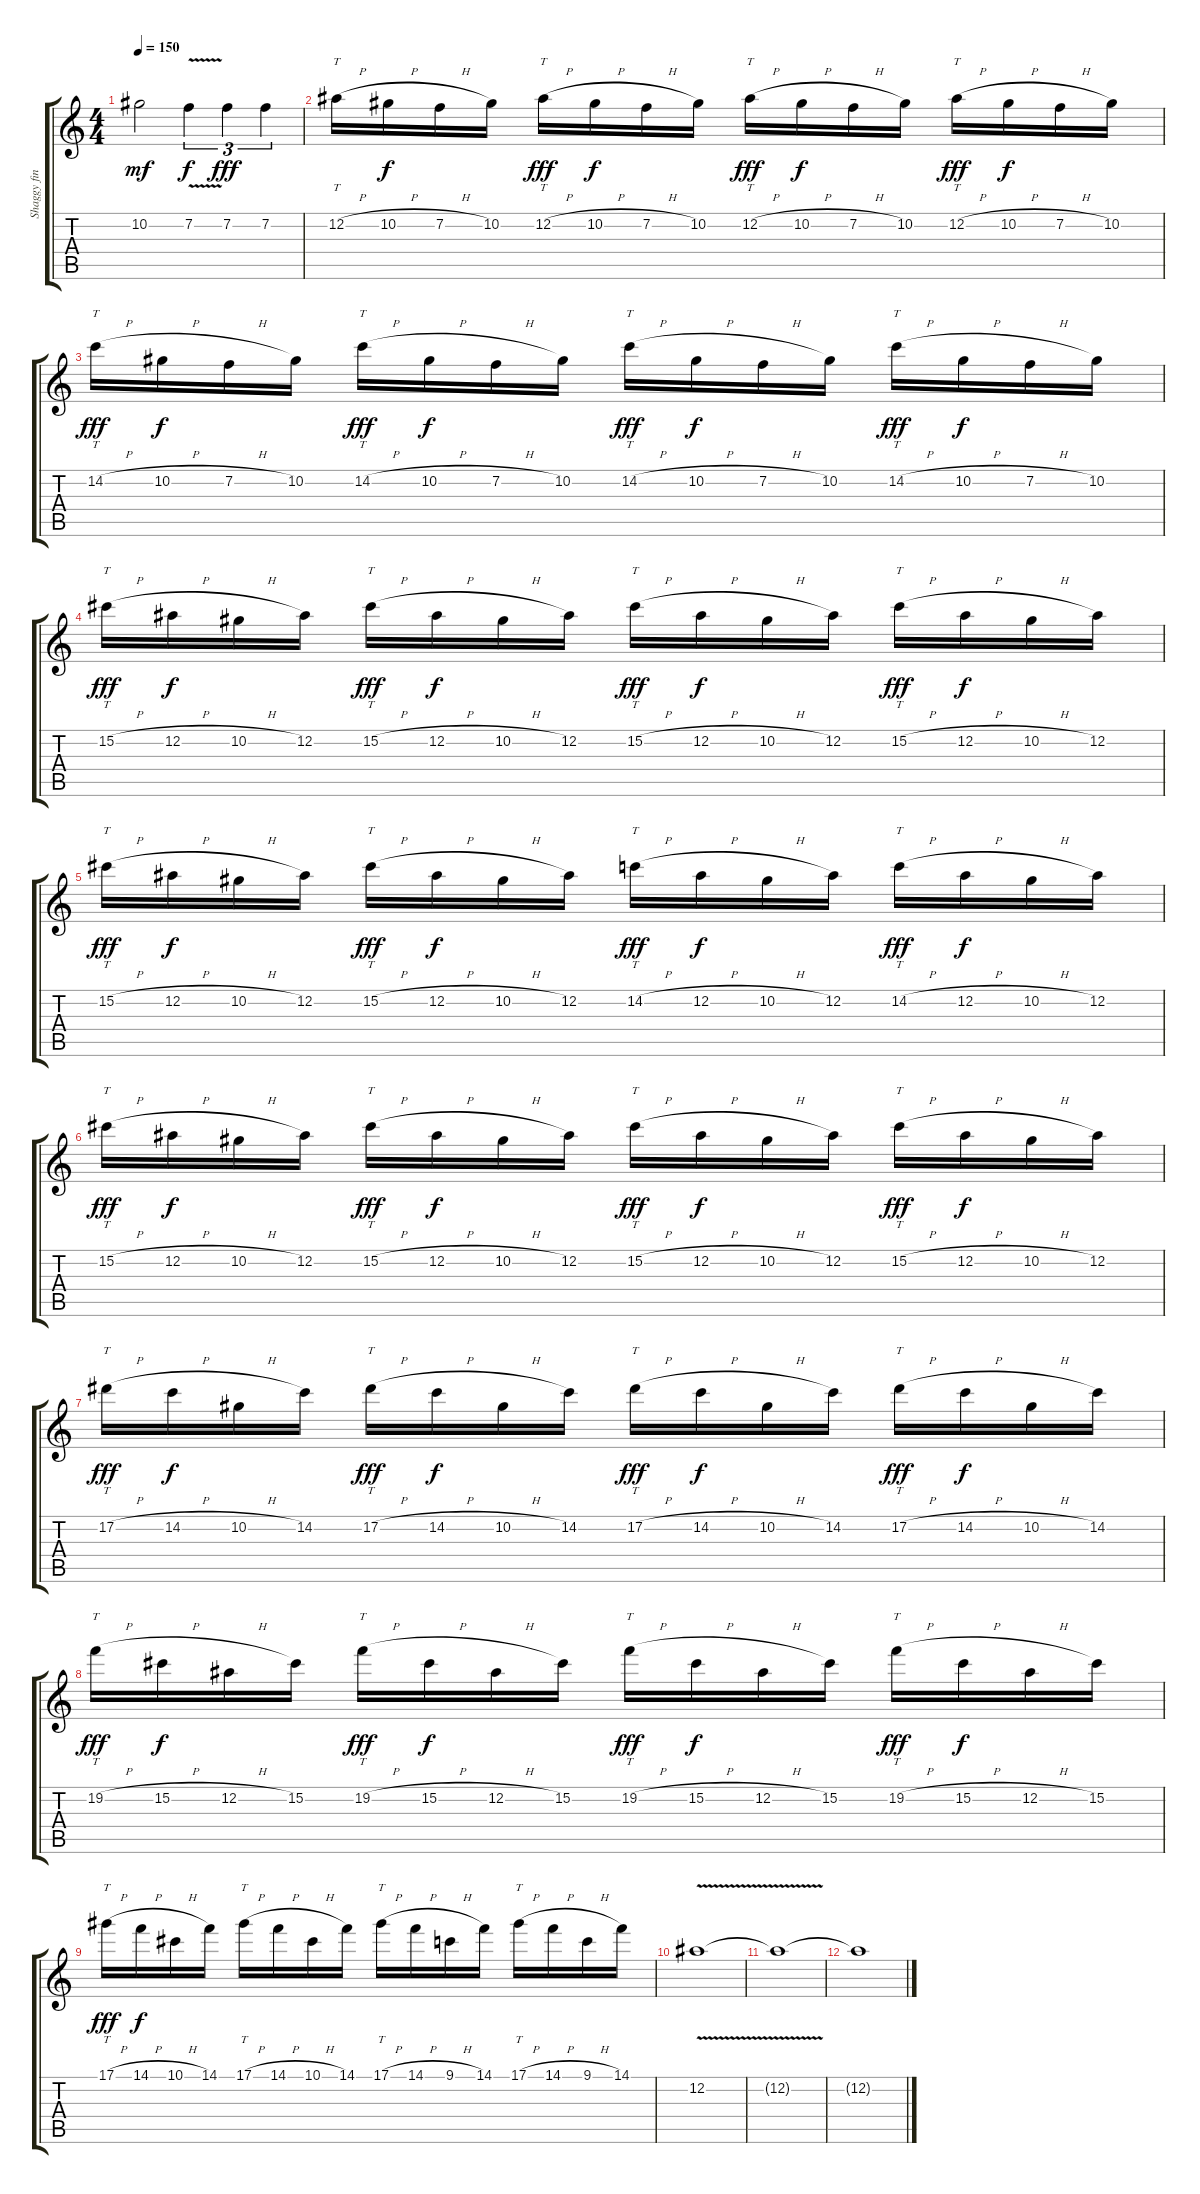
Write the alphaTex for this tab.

\track ("Shaggy final nada `+" "Shaggy fin") {instrument distortionguitar}
\staff {score tabs}
\tuning (Eb4 Bb3 Gb3 Db3 Ab2 Eb2) {hide}
\ts (4 4)
\tempo 150
\clef g2
\ks c
10.2.2{dy mf} 7.2{v}.4{tu (3 2) dy f} 7.2.4{tu (3 2) dy fff} 7.2.4{tu (3 2)} |
12.2{h}.16{tt} 10.2{h}.16{dy f} 7.2{h}.16 10.2.16 12.2{h}.16{tt dy fff} 10.2{h}.16{dy f} 7.2{h}.16 10.2.16 12.2{h}.16{tt dy fff} 10.2{h}.16{dy f} 7.2{h}.16 10.2.16 12.2{h}.16{tt dy fff} 10.2{h}.16{dy f} 7.2{h}.16 10.2.16 |
14.2{h}.16{tt dy fff} 10.2{h}.16{dy f} 7.2{h}.16 10.2.16 14.2{h}.16{tt dy fff} 10.2{h}.16{dy f} 7.2{h}.16 10.2.16 14.2{h}.16{tt dy fff} 10.2{h}.16{dy f} 7.2{h}.16 10.2.16 14.2{h}.16{tt dy fff} 10.2{h}.16{dy f} 7.2{h}.16 10.2.16 |
15.2{h}.16{tt dy fff} 12.2{h}.16{dy f} 10.2{h}.16 12.2.16 15.2{h}.16{tt dy fff} 12.2{h}.16{dy f} 10.2{h}.16 12.2.16 15.2{h}.16{tt dy fff} 12.2{h}.16{dy f} 10.2{h}.16 12.2.16 15.2{h}.16{tt dy fff} 12.2{h}.16{dy f} 10.2{h}.16 12.2.16 |
15.2{h}.16{tt dy fff} 12.2{h}.16{dy f} 10.2{h}.16 12.2.16 15.2{h}.16{tt dy fff} 12.2{h}.16{dy f} 10.2{h}.16 12.2.16 14.2{h}.16{tt dy fff} 12.2{h}.16{dy f} 10.2{h}.16 12.2.16 14.2{h}.16{tt dy fff} 12.2{h}.16{dy f} 10.2{h}.16 12.2.16 |
15.2{h}.16{tt dy fff} 12.2{h}.16{dy f} 10.2{h}.16 12.2.16 15.2{h}.16{tt dy fff} 12.2{h}.16{dy f} 10.2{h}.16 12.2.16 15.2{h}.16{tt dy fff} 12.2{h}.16{dy f} 10.2{h}.16 12.2.16 15.2{h}.16{tt dy fff} 12.2{h}.16{dy f} 10.2{h}.16 12.2.16 |
17.2{h}.16{tt dy fff} 14.2{h}.16{dy f} 10.2{h}.16 14.2.16 17.2{h}.16{tt dy fff} 14.2{h}.16{dy f} 10.2{h}.16 14.2.16 17.2{h}.16{tt dy fff} 14.2{h}.16{dy f} 10.2{h}.16 14.2.16 17.2{h}.16{tt dy fff} 14.2{h}.16{dy f} 10.2{h}.16 14.2.16 |
19.2{h}.16{tt dy fff} 15.2{h}.16{dy f} 12.2{h}.16 15.2.16 19.2{h}.16{tt dy fff} 15.2{h}.16{dy f} 12.2{h}.16 15.2.16 19.2{h}.16{tt dy fff} 15.2{h}.16{dy f} 12.2{h}.16 15.2.16 19.2{h}.16{tt dy fff} 15.2{h}.16{dy f} 12.2{h}.16 15.2.16 |
17.1{h}.16{tt dy fff} 14.1{h}.16{dy f} 10.1{h}.16 14.1.16 17.1{h}.16{tt} 14.1{h}.16 10.1{h}.16 14.1.16 17.1{h}.16{tt} 14.1{h}.16 9.1{h}.16 14.1.16 17.1{h}.16{tt} 14.1{h}.16 9.1{h}.16 14.1.16 |
12.2{v}.1 |
12.2{t}.1 |
12.2{t}.1
